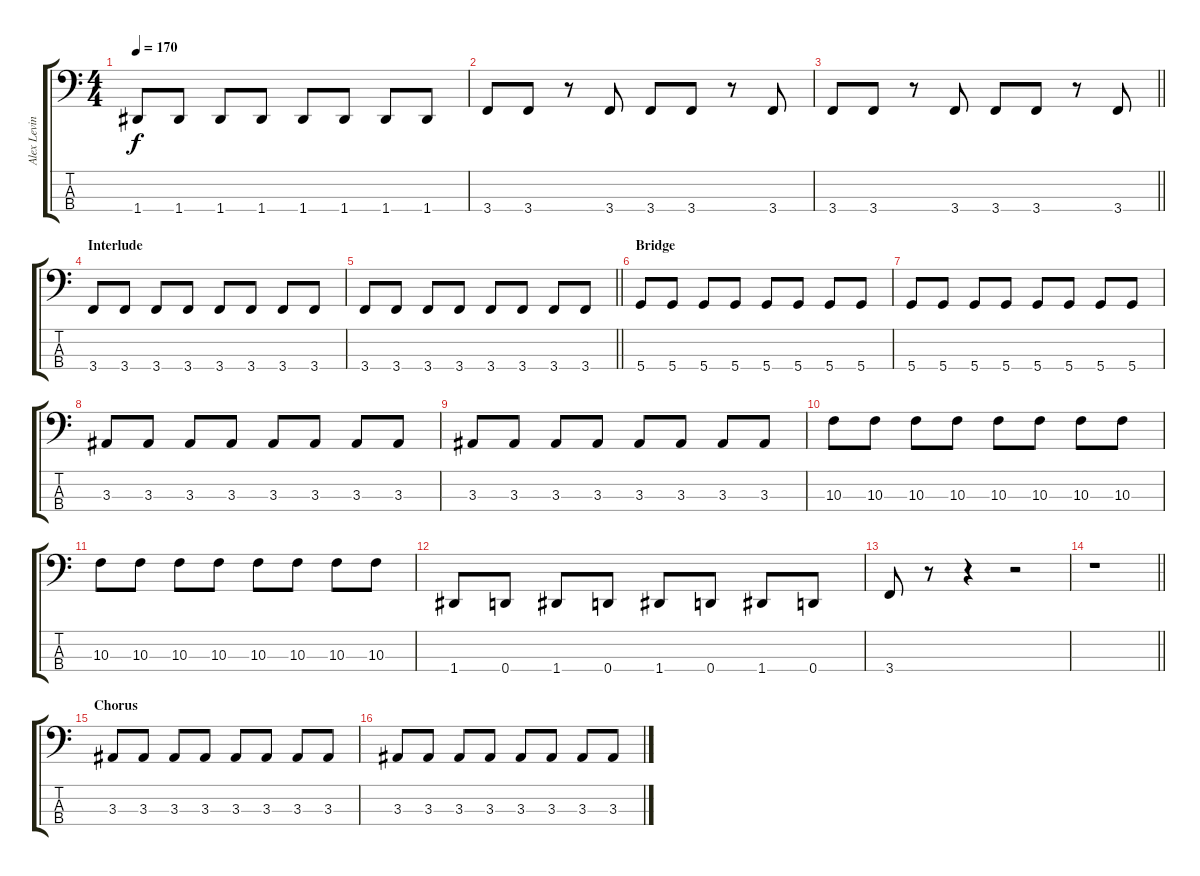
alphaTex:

\track ("Alex Levine" "Alex Levin") {instrument electricbasspick}
\staff {score tabs}
\tuning (F2 C2 G1 D1) {hide}
\ts (4 4)
\tempo 170
\clef f4
\ks c
1.4.8{dy f} 1.4.8 1.4.8 1.4.8 1.4.8 1.4.8 1.4.8 1.4.8 |
3.4.8 3.4.8 r.8 3.4.8 3.4.8 3.4.8 r.8 3.4.8 |
\barLineRight lightlight
3.4.8 3.4.8 r.8 3.4.8 3.4.8 3.4.8 r.8 3.4.8 |
\section ("" "Interlude")
3.4.8 3.4.8 3.4.8 3.4.8 3.4.8 3.4.8 3.4.8 3.4.8 |
\barLineRight lightlight
3.4.8 3.4.8 3.4.8 3.4.8 3.4.8 3.4.8 3.4.8 3.4.8 |
\section ("" "Bridge")
5.4.8 5.4.8 5.4.8 5.4.8 5.4.8 5.4.8 5.4.8 5.4.8 |
5.4.8 5.4.8 5.4.8 5.4.8 5.4.8 5.4.8 5.4.8 5.4.8 |
3.3.8 3.3.8 3.3.8 3.3.8 3.3.8 3.3.8 3.3.8 3.3.8 |
3.3.8 3.3.8 3.3.8 3.3.8 3.3.8 3.3.8 3.3.8 3.3.8 |
10.3.8 10.3.8 10.3.8 10.3.8 10.3.8 10.3.8 10.3.8 10.3.8 |
10.3.8 10.3.8 10.3.8 10.3.8 10.3.8 10.3.8 10.3.8 10.3.8 |
1.4.8 0.4.8 1.4.8 0.4.8 1.4.8 0.4.8 1.4.8 0.4.8 |
3.4.8 r.8 r.4 r.2 |
\barLineRight lightlight
r.1 |
\section ("" "Chorus")
3.3.8 3.3.8 3.3.8 3.3.8 3.3.8 3.3.8 3.3.8 3.3.8 |
3.3.8 3.3.8 3.3.8 3.3.8 3.3.8 3.3.8 3.3.8 3.3.8
